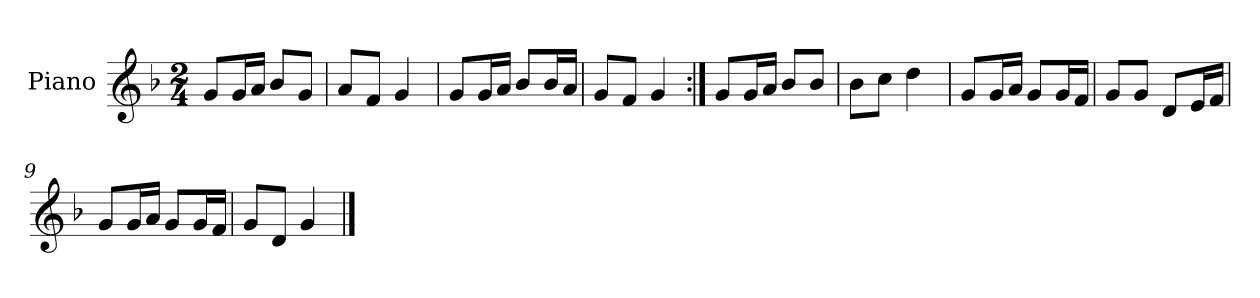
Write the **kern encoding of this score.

**kern
*part1
*staff1
*I"Piano
*I'Pno.
*clefG2
*k[b-]
*M2/4
=1
8g/L
16g/L
16a/JJ
8b-/L
8g/J
=2
8a/L
8f/J
4g/
=3
8g/L
16g/L
16a/JJ
8b-/L
16b-/L
16a/JJ
=4
8g/L
8f/J
4g/
=5:|!
8g/L
16g/L
16a/JJ
8b-/L
8b-/J
=6
8b-\L
8cc\J
4dd\
=7
8g/L
16g/L
16a/JJ
8g/L
16g/L
16f/JJ
=8
8g/L
8g/J
8d/L
16e/L
16f/JJ
!!LO:LB:g=z
=9
8g/L
16g/L
16a/JJ
8g/L
16g/L
16f/JJ
=10
8g/L
8d/J
4g/
==
*-
